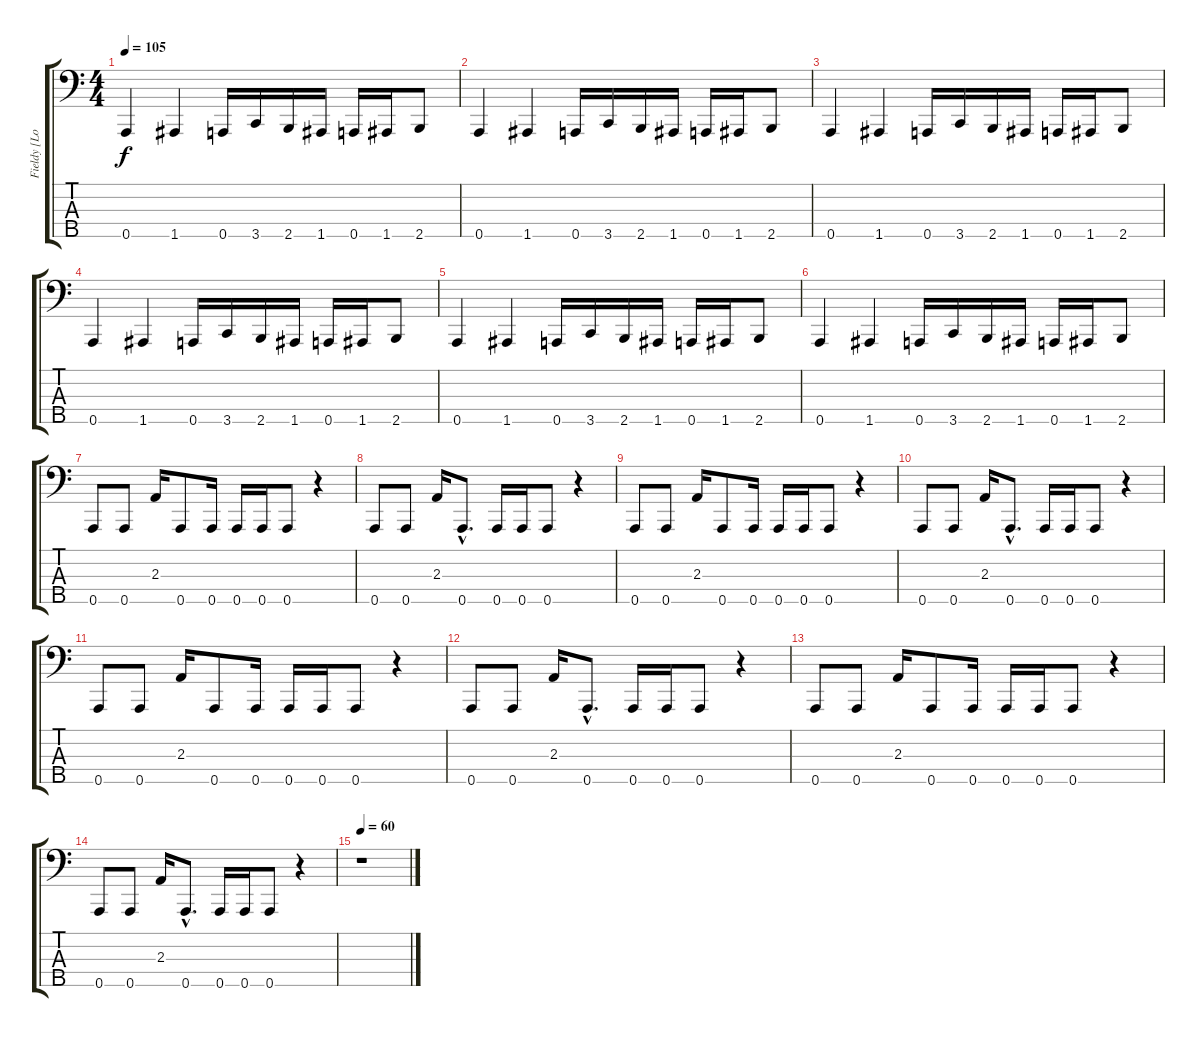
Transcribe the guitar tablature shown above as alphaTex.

\track ("Fieldy [Lowend]" "Fieldy [Lo") {instrument electricbassfinger}
\staff {score tabs}
\tuning (F2 C2 G1 D1 A0) {hide}
\ts (4 4)
\tempo 105
\clef f4
\ks c
0.5.4{dy f} 1.5.4 0.5.16 3.5.16 2.5.16 1.5.16 0.5.16 1.5.16 2.5.8 |
0.5.4 1.5.4 0.5.16 3.5.16 2.5.16 1.5.16 0.5.16 1.5.16 2.5.8 |
0.5.4 1.5.4 0.5.16 3.5.16 2.5.16 1.5.16 0.5.16 1.5.16 2.5.8 |
0.5.4 1.5.4 0.5.16 3.5.16 2.5.16 1.5.16 0.5.16 1.5.16 2.5.8 |
0.5.4 1.5.4 0.5.16 3.5.16 2.5.16 1.5.16 0.5.16 1.5.16 2.5.8 |
0.5.4 1.5.4 0.5.16 3.5.16 2.5.16 1.5.16 0.5.16 1.5.16 2.5.8 |
0.5.8 0.5.8 2.3.16 0.5.8 0.5.16 0.5.16 0.5.16 0.5.8 r.4 |
0.5.8 0.5.8 2.3.16 0.5{hac}.8{d} 0.5.16 0.5.16 0.5.8 r.4 |
0.5.8 0.5.8 2.3.16 0.5.8 0.5.16 0.5.16 0.5.16 0.5.8 r.4 |
0.5.8 0.5.8 2.3.16 0.5{hac}.8{d} 0.5.16 0.5.16 0.5.8 r.4 |
0.5.8 0.5.8 2.3.16 0.5.8 0.5.16 0.5.16 0.5.16 0.5.8 r.4 |
0.5.8 0.5.8 2.3.16 0.5{hac}.8{d} 0.5.16 0.5.16 0.5.8 r.4 |
0.5.8 0.5.8 2.3.16 0.5.8 0.5.16 0.5.16 0.5.16 0.5.8 r.4 |
0.5.8 0.5.8 2.3.16 0.5{hac}.8{d} 0.5.16 0.5.16 0.5.8 r.4 |
\tempo 60
r.1
